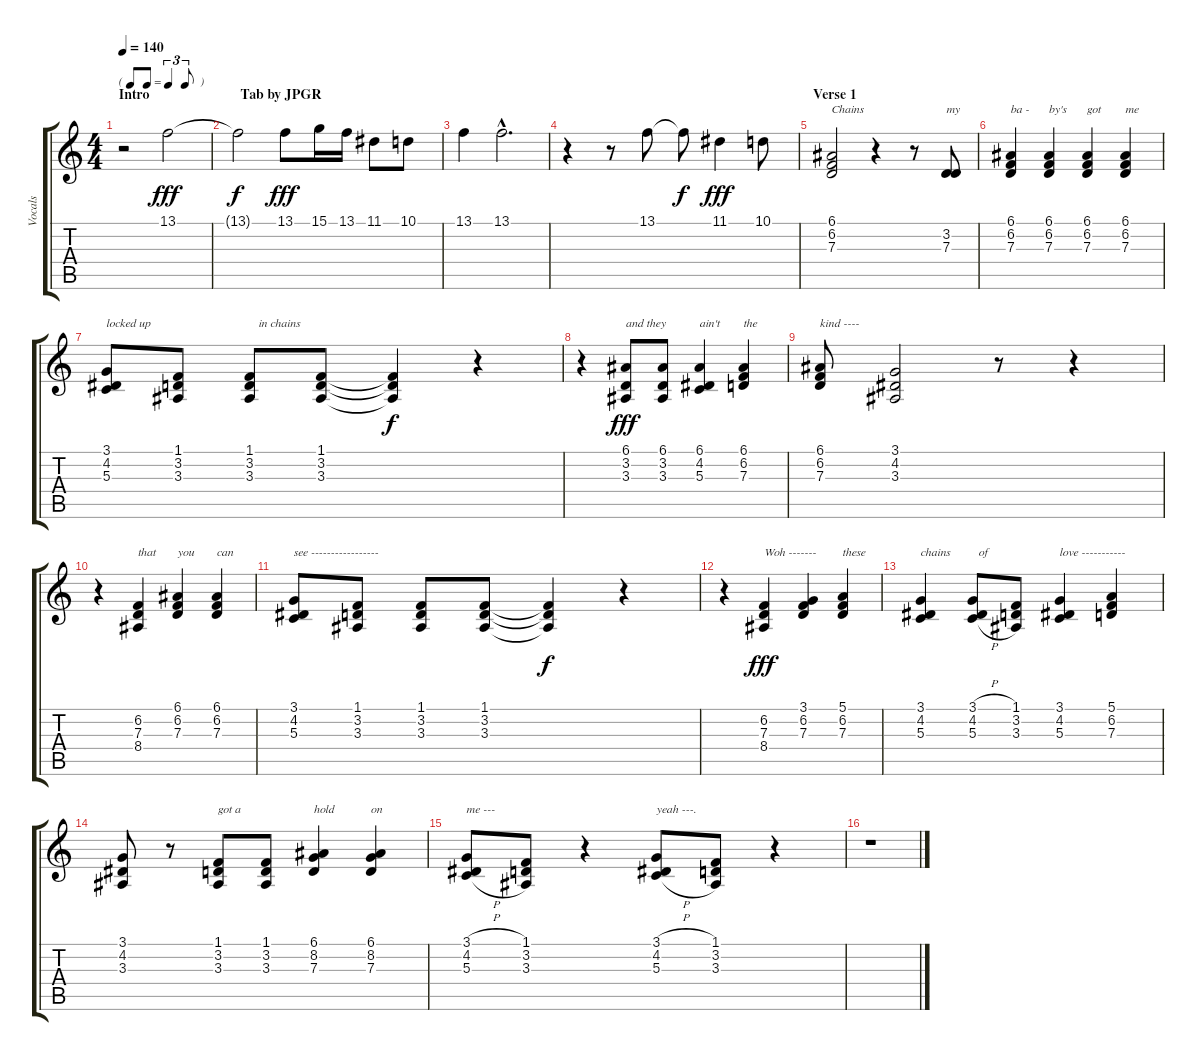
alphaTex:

\track ("Vocals" "Vocals") {instrument tenorsax}
\staff {score tabs}
\tuning (E4 B3 G3 D3 A2 E2) {hide}
\ts (4 4)
\tf triplet8th
\section ("" "Intro                          Tab by JPGR")
\tempo 140
\clef g2
\ks c
r.2{dy fff volume 14 instrument harmonica} 13.1.2 |
13.1{t}.2{dy f} 13.1.8{dy fff} 15.1.16 13.1.16 11.1.8 10.1.8 |
13.1.4 13.1{hac}.2{d} |
r.4 r.8 13.1.8 13.1{t}.8{dy f} 11.1.4{dy fff} 10.1.8 |
\section ("" "Verse 1")
(6.1 6.2 7.3).2{txt "Chains" instrument tenorsax} r.4 r.8 (3.2 7.3).8{txt "my"} |
(6.1 6.2 7.3).4{txt "ba -"} (6.1 6.2 7.3).4{txt "by's"} (6.1 6.2 7.3).4{txt "got"} (6.1 6.2 7.3).4{txt "me"} |
(3.1 4.2 5.3).8{txt "locked up"} (1.1 3.2 3.3).8 (1.1 3.2 3.3).8{txt "   in chains"} (1.1 3.2 3.3).8 (1.1{t} 3.2{t} 3.3{t}).4{dy f} r.4 |
r.4 (6.1 3.2 3.3).8{txt "and they" dy fff} (6.1 3.2 3.3).8 (6.1 4.2 5.3).4{txt "ain't"} (6.1 6.2 7.3).4{txt "the"} |
(6.1 6.2 7.3).8{txt "kind ----"} (3.1 4.2 3.3).2 r.8 r.4 |
r.4 (6.2 7.3 8.4).4{txt "that"} (6.1 6.2 7.3).4{txt "you"} (6.1 6.2 7.3).4{txt "can"} |
(3.1 4.2 5.3).8{txt "see -----------------"} (1.1 3.2 3.3).8 (1.1 3.2 3.3).8 (1.1 3.2 3.3).8 (1.1{t} 3.2{t} 3.3{t}).4{dy f} r.4 |
r.4 (6.2 7.3 8.4).4{txt "Woh -------" dy fff} (3.1 6.2 7.3).4 (5.1 6.2 7.3).4{txt "these"} |
(3.1 4.2 5.3).4{txt "chains"} (3.1{h} 4.2{h} 5.3{h}).8{txt "  of"} (1.1 3.2 3.3).8 (3.1 4.2 5.3).4{txt "love -----------"} (5.1 6.2 7.3).4 |
(3.1 4.2 3.3).8 r.8 (1.1 3.2 3.3).8{txt "got a"} (1.1 3.2 3.3).8 (6.1 8.2 7.3).4{txt "hold"} (6.1 8.2 7.3).4{txt "on"} |
(3.1{h} 4.2{h} 5.3{h}).8{txt "me ---"} (1.1 3.2 3.3).8 r.4 (3.1{h} 4.2{h} 5.3{h}).8{txt "yeah ---."} (1.1 3.2 3.3).8 r.4 |
r.1
